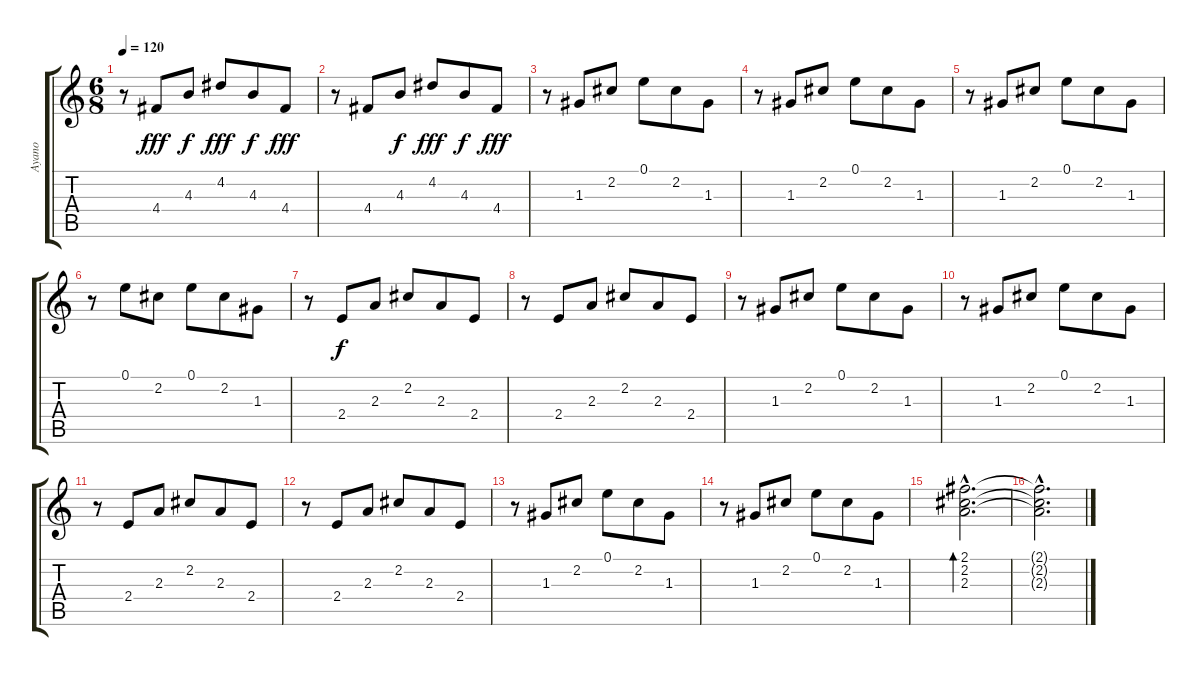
\track ("Ayano" "Ayano") {instrument electricguitarclean}
\staff {score tabs}
\tuning (E4 B3 G3 D3 A2 E2) {hide}
\ts (6 8)
\tempo 120
\clef g2
\ks c
r.8{dy fff} 4.4.8 4.3.8{dy f} 4.2.8{dy fff} 4.3.8{dy f} 4.4.8{dy fff} |
r.8 4.4.8 4.3.8{dy f} 4.2.8{dy fff} 4.3.8{dy f} 4.4.8{dy fff} |
r.8 1.3.8 2.2.8 0.1.8 2.2.8 1.3.8 |
r.8 1.3.8 2.2.8 0.1.8 2.2.8 1.3.8 |
r.8 1.3.8 2.2.8 0.1.8 2.2.8 1.3.8 |
r.8 0.1.8 2.2.8 0.1.8 2.2.8 1.3.8 |
r.8 2.4.8{dy f} 2.3.8 2.2.8 2.3.8 2.4.8 |
r.8 2.4.8 2.3.8 2.2.8 2.3.8 2.4.8 |
r.8 1.3.8 2.2.8 0.1.8 2.2.8 1.3.8 |
r.8 1.3.8 2.2.8 0.1.8 2.2.8 1.3.8 |
r.8 2.4.8 2.3.8 2.2.8 2.3.8 2.4.8 |
r.8 2.4.8 2.3.8 2.2.8 2.3.8 2.4.8 |
r.8 1.3.8 2.2.8 0.1.8 2.2.8 1.3.8 |
r.8 1.3.8 2.2.8 0.1.8 2.2.8 1.3.8 |
(2.1{hac} 2.2{hac} 2.3).2{d bd 480} |
(2.1{hac t} 2.2{hac t} 2.3{hac t}).2{d}
